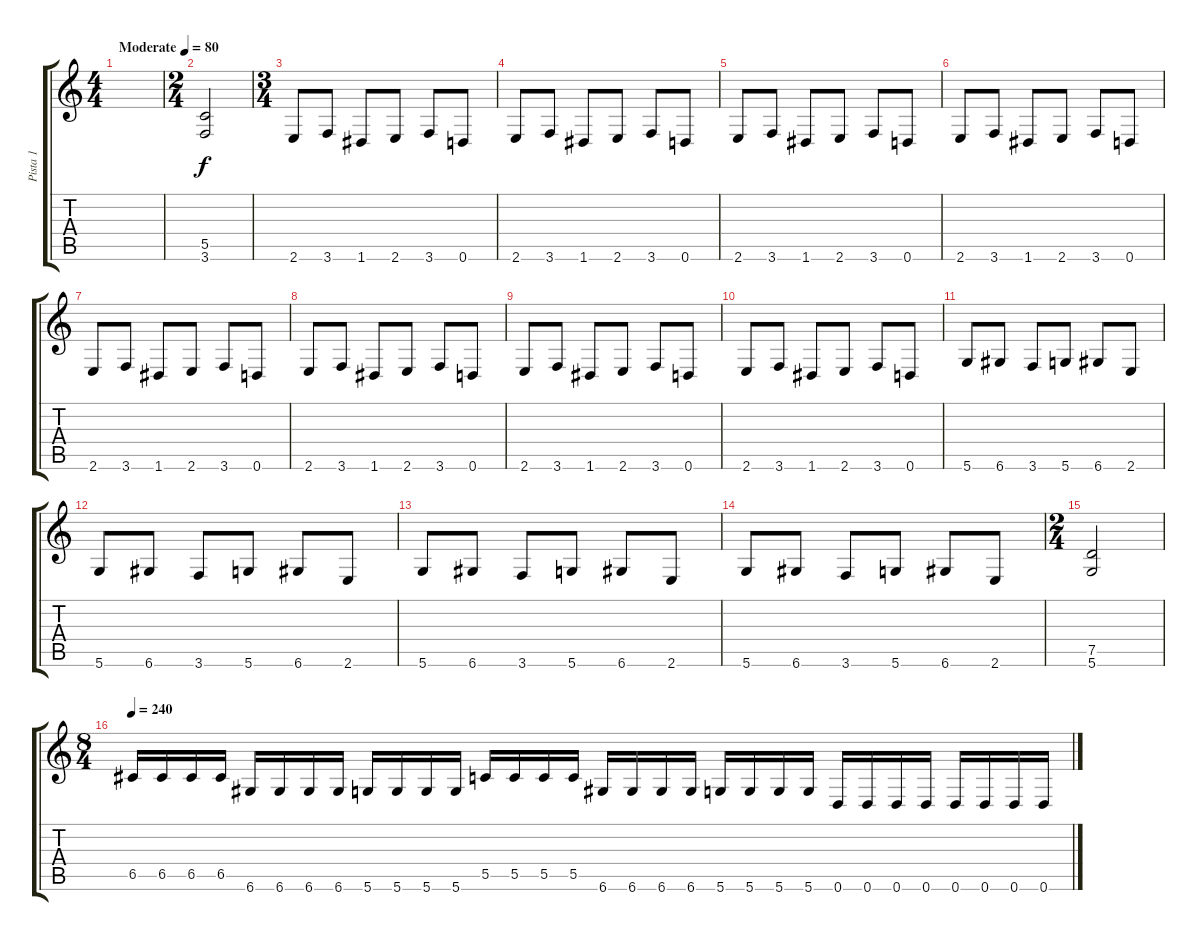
\track ("Pista 1" "Pista 1") {instrument distortionguitar}
\staff {score tabs}
\tuning (D4 A3 F3 C3 G2 D2) {hide}
\ts (4 4)
\tempo (80 "Moderate")
\clef g2
\ks c
|
\ts (2 4)
(5.5 3.6).2 |
\ts (3 4)
2.6.8 3.6.8 1.6.8 2.6.8 3.6.8 0.6.8 |
2.6.8 3.6.8 1.6.8 2.6.8 3.6.8 0.6.8 |
2.6.8 3.6.8 1.6.8 2.6.8 3.6.8 0.6.8 |
2.6.8 3.6.8 1.6.8 2.6.8 3.6.8 0.6.8 |
2.6.8 3.6.8 1.6.8 2.6.8 3.6.8 0.6.8 |
2.6.8 3.6.8 1.6.8 2.6.8 3.6.8 0.6.8 |
2.6.8 3.6.8 1.6.8 2.6.8 3.6.8 0.6.8 |
2.6.8 3.6.8 1.6.8 2.6.8 3.6.8 0.6.8 |
5.6.8 6.6.8 3.6.8 5.6.8 6.6.8 2.6.8 |
5.6.8 6.6.8 3.6.8 5.6.8 6.6.8 2.6.8 |
5.6.8 6.6.8 3.6.8 5.6.8 6.6.8 2.6.8 |
5.6.8 6.6.8 3.6.8 5.6.8 6.6.8 2.6.8 |
\ts (2 4)
(7.5 5.6).2 |
\ts (8 4)
\tempo 240
6.5.16 6.5.16 6.5.16 6.5.16 6.6.16 6.6.16 6.6.16 6.6.16 5.6.16 5.6.16 5.6.16 5.6.16 5.5.16 5.5.16 5.5.16 5.5.16 6.6.16 6.6.16 6.6.16 6.6.16 5.6.16 5.6.16 5.6.16 5.6.16 0.6.16 0.6.16 0.6.16 0.6.16 0.6.16 0.6.16 0.6.16 0.6.16
